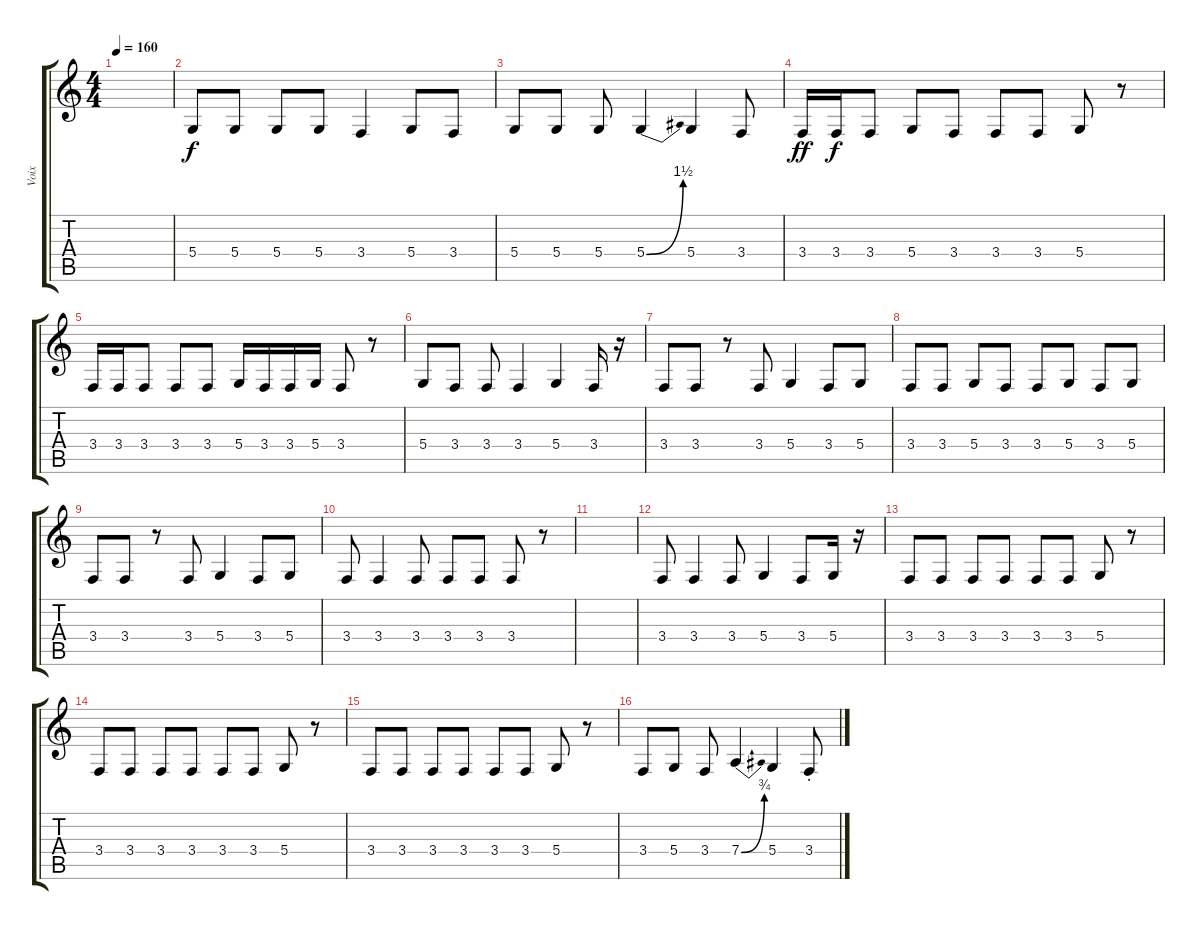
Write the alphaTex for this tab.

\track ("Voix" "Voix") {instrument sopranosax}
\staff {score tabs}
\tuning (E4 B3 G3 D3 A2 E2) {hide}
\ts (4 4)
\tempo 160
\clef g2
\ks c
|
5.4.8 5.4.8 5.4.8 5.4.8 3.4.4 5.4.8 3.4.8 |
5.4.8 5.4.8 5.4.8 5.4{be (bend 0 0 60 6)}.4 5.4.4 3.4.8 |
3.4.16{dy ff} 3.4.16{dy f} 3.4.8 5.4.8 3.4.8 3.4.8 3.4.8 5.4.8 r.8 |
3.4.16 3.4.16 3.4.8 3.4.8 3.4.8 5.4.16 3.4.16 3.4.16 5.4.16 3.4.8 r.8 |
5.4.8 3.4.8 3.4.8 3.4.4 5.4.4 3.4.16 r.16 |
3.4.8 3.4.8 r.8 3.4.8 5.4.4 3.4.8 5.4.8 |
3.4.8 3.4.8 5.4.8 3.4.8 3.4.8 5.4.8 3.4.8 5.4.8 |
3.4.8 3.4.8 r.8 3.4.8 5.4.4 3.4.8 5.4.8 |
3.4.8 3.4.4 3.4.8 3.4.8 3.4.8 3.4.8 r.8 |
|
3.4.8 3.4.4 3.4.8 5.4.4 3.4.8 5.4.16 r.16 |
3.4.8 3.4.8 3.4.8 3.4.8 3.4.8 3.4.8 5.4.8 r.8 |
3.4.8 3.4.8 3.4.8 3.4.8 3.4.8 3.4.8 5.4.8 r.8 |
3.4.8 3.4.8 3.4.8 3.4.8 3.4.8 3.4.8 5.4.8 r.8 |
3.4.8 5.4.8 3.4.8 7.4{be (bend 0 0 60 3)}.4 5.4.4 3.4{st}.8
